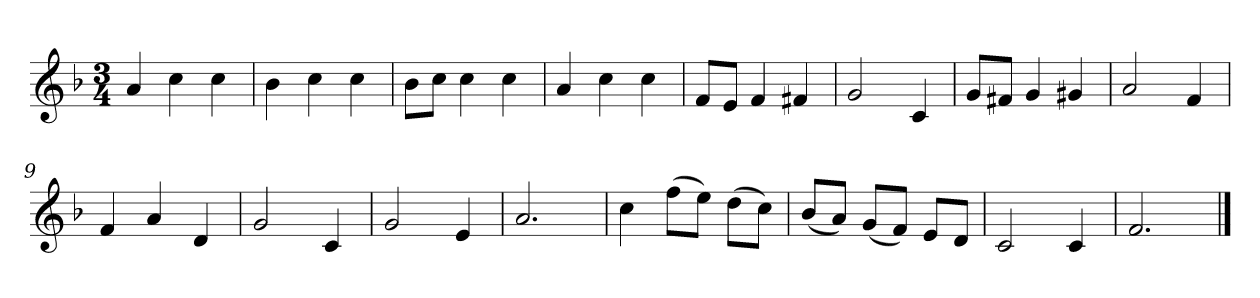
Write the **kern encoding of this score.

**kern
*part1
*staff1
*k[b-]
*M3/4
*MM120
=1
4a
4cc
4cc
=2
4b-
4cc
4cc
=3
8b-L
8ccJ
4cc
4cc
=4
4a
4cc
4cc
=5
8fL
8eJ
4f
4f#X
=6
2g
4c
=7
8gL
8f#XJ
4g
4g#X
=8
2a
4f
=9
4f
4a
4d
=10
2g
4c
=11
2g
4e
=12
2.a
=13
4cc
(8ffL
8eeJ)
(8ddL
8ccJ)
=14
(8b-L
8aJ)
(8gL
8fJ)
8eL
8dJ
=15
2c
4c
=16
2.f
==
*-
